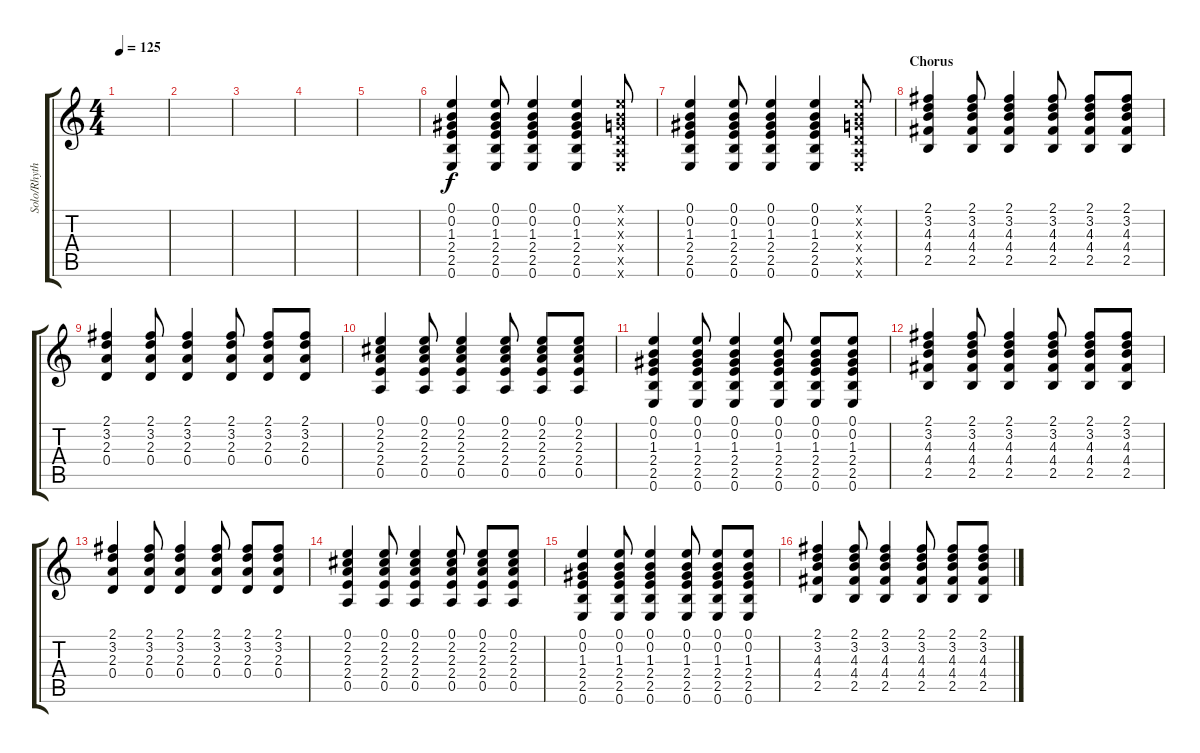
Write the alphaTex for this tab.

\track ("Solo/Rhythm" "Solo/Rhyth") {instrument overdrivenguitar}
\staff {score tabs}
\tuning (E4 B3 G3 D3 A2 E2) {hide}
\ts (4 4)
\tempo 125
\clef g2
\ks c
|
|
|
|
|
(0.1 0.2 1.3 2.4 2.5 0.6).4 (0.1 0.2 1.3 2.4 2.5 0.6).8 (0.1 0.2 1.3 2.4 2.5 0.6).4 (0.1 0.2 1.3 2.4 2.5 0.6).4 (0.1{x} 0.2{x} 0.3{x} 0.4{x} 0.5{x} 0.6{x}).8 |
(0.1 0.2 1.3 2.4 2.5 0.6).4 (0.1 0.2 1.3 2.4 2.5 0.6).8 (0.1 0.2 1.3 2.4 2.5 0.6).4 (0.1 0.2 1.3 2.4 2.5 0.6).4 (0.1{x} 0.2{x} 0.3{x} 0.4{x} 0.5{x} 0.6{x}).8 |
\section ("" "Chorus")
(2.1 3.2 4.3 4.4 2.5).4 (2.1 3.2 4.3 4.4 2.5).8 (2.1 3.2 4.3 4.4 2.5).4 (2.1 3.2 4.3 4.4 2.5).8 (2.1 3.2 4.3 4.4 2.5).8 (2.1 3.2 4.3 4.4 2.5).8 |
(2.1 3.2 2.3 0.4).4 (2.1 3.2 2.3 0.4).8 (2.1 3.2 2.3 0.4).4 (2.1 3.2 2.3 0.4).8 (2.1 3.2 2.3 0.4).8 (2.1 3.2 2.3 0.4).8 |
(0.1 2.2 2.3 2.4 0.5).4 (0.1 2.2 2.3 2.4 0.5).8 (0.1 2.2 2.3 2.4 0.5).4 (0.1 2.2 2.3 2.4 0.5).8 (0.1 2.2 2.3 2.4 0.5).8 (0.1 2.2 2.3 2.4 0.5).8 |
(0.1 0.2 1.3 2.4 2.5 0.6).4 (0.1 0.2 1.3 2.4 2.5 0.6).8 (0.1 0.2 1.3 2.4 2.5 0.6).4 (0.1 0.2 1.3 2.4 2.5 0.6).8 (0.1 0.2 1.3 2.4 2.5 0.6).8 (0.1 0.2 1.3 2.4 2.5 0.6).8 |
(2.1 3.2 4.3 4.4 2.5).4 (2.1 3.2 4.3 4.4 2.5).8 (2.1 3.2 4.3 4.4 2.5).4 (2.1 3.2 4.3 4.4 2.5).8 (2.1 3.2 4.3 4.4 2.5).8 (2.1 3.2 4.3 4.4 2.5).8 |
(2.1 3.2 2.3 0.4).4 (2.1 3.2 2.3 0.4).8 (2.1 3.2 2.3 0.4).4 (2.1 3.2 2.3 0.4).8 (2.1 3.2 2.3 0.4).8 (2.1 3.2 2.3 0.4).8 |
(0.1 2.2 2.3 2.4 0.5).4 (0.1 2.2 2.3 2.4 0.5).8 (0.1 2.2 2.3 2.4 0.5).4 (0.1 2.2 2.3 2.4 0.5).8 (0.1 2.2 2.3 2.4 0.5).8 (0.1 2.2 2.3 2.4 0.5).8 |
(0.1 0.2 1.3 2.4 2.5 0.6).4 (0.1 0.2 1.3 2.4 2.5 0.6).8 (0.1 0.2 1.3 2.4 2.5 0.6).4 (0.1 0.2 1.3 2.4 2.5 0.6).8 (0.1 0.2 1.3 2.4 2.5 0.6).8 (0.1 0.2 1.3 2.4 2.5 0.6).8 |
(2.1 3.2 4.3 4.4 2.5).4 (2.1 3.2 4.3 4.4 2.5).8 (2.1 3.2 4.3 4.4 2.5).4 (2.1 3.2 4.3 4.4 2.5).8 (2.1 3.2 4.3 4.4 2.5).8 (2.1 3.2 4.3 4.4 2.5).8
